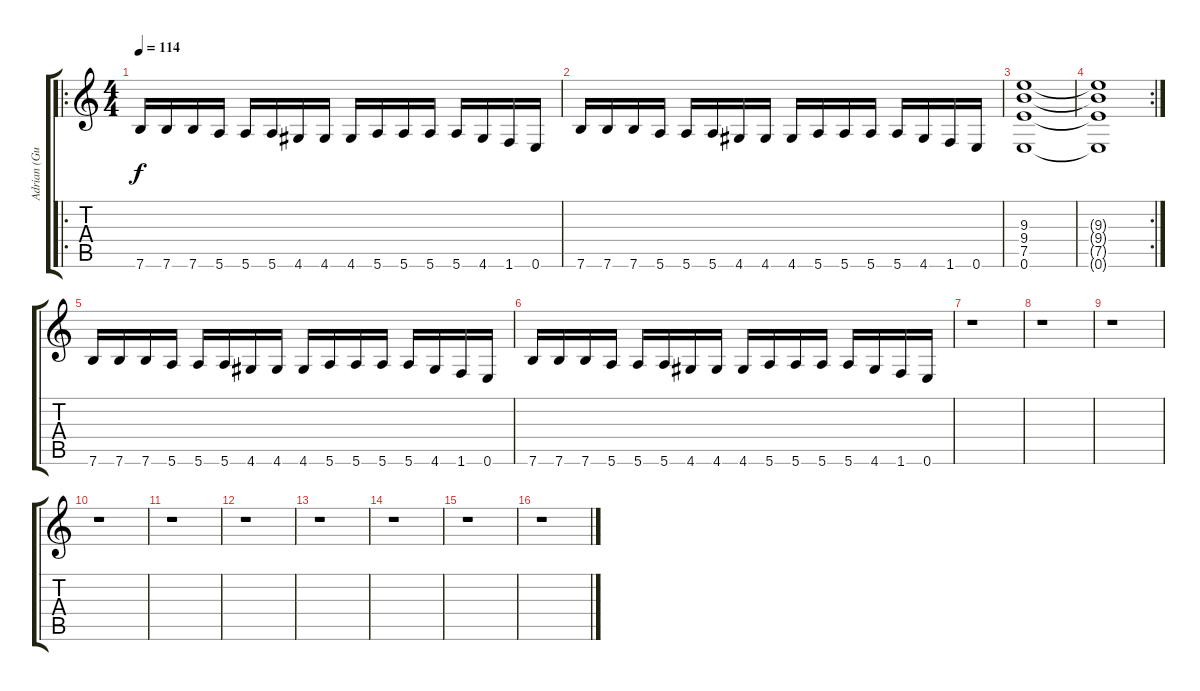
\track ("Adrian (Guitar 2)" "Adrian (Gu") {instrument distortionguitar}
\staff {score tabs}
\tuning (E4 B3 G3 D3 A2 E2) {hide}
\ro
\ts (4 4)
\tempo 114
\clef g2
\ks c
7.6.16{dy f} 7.6.16 7.6.16 5.6.16 5.6.16 5.6.16 4.6.16 4.6.16 4.6.16 5.6.16 5.6.16 5.6.16 5.6.16 4.6.16 1.6.16 0.6.16 |
7.6.16 7.6.16 7.6.16 5.6.16 5.6.16 5.6.16 4.6.16 4.6.16 4.6.16 5.6.16 5.6.16 5.6.16 5.6.16 4.6.16 1.6.16 0.6.16 |
(9.3 9.4 7.5 0.6).1 |
\rc 2
(9.3{t} 9.4{t} 7.5{t} 0.6{t}).1 |
7.6.16 7.6.16 7.6.16 5.6.16 5.6.16 5.6.16 4.6.16 4.6.16 4.6.16 5.6.16 5.6.16 5.6.16 5.6.16 4.6.16 1.6.16 0.6.16 |
7.6.16 7.6.16 7.6.16 5.6.16 5.6.16 5.6.16 4.6.16 4.6.16 4.6.16 5.6.16 5.6.16 5.6.16 5.6.16 4.6.16 1.6.16 0.6.16 |
r.1 |
r.1 |
r.1 |
r.1 |
r.1 |
r.1 |
r.1 |
r.1 |
r.1 |
r.1
